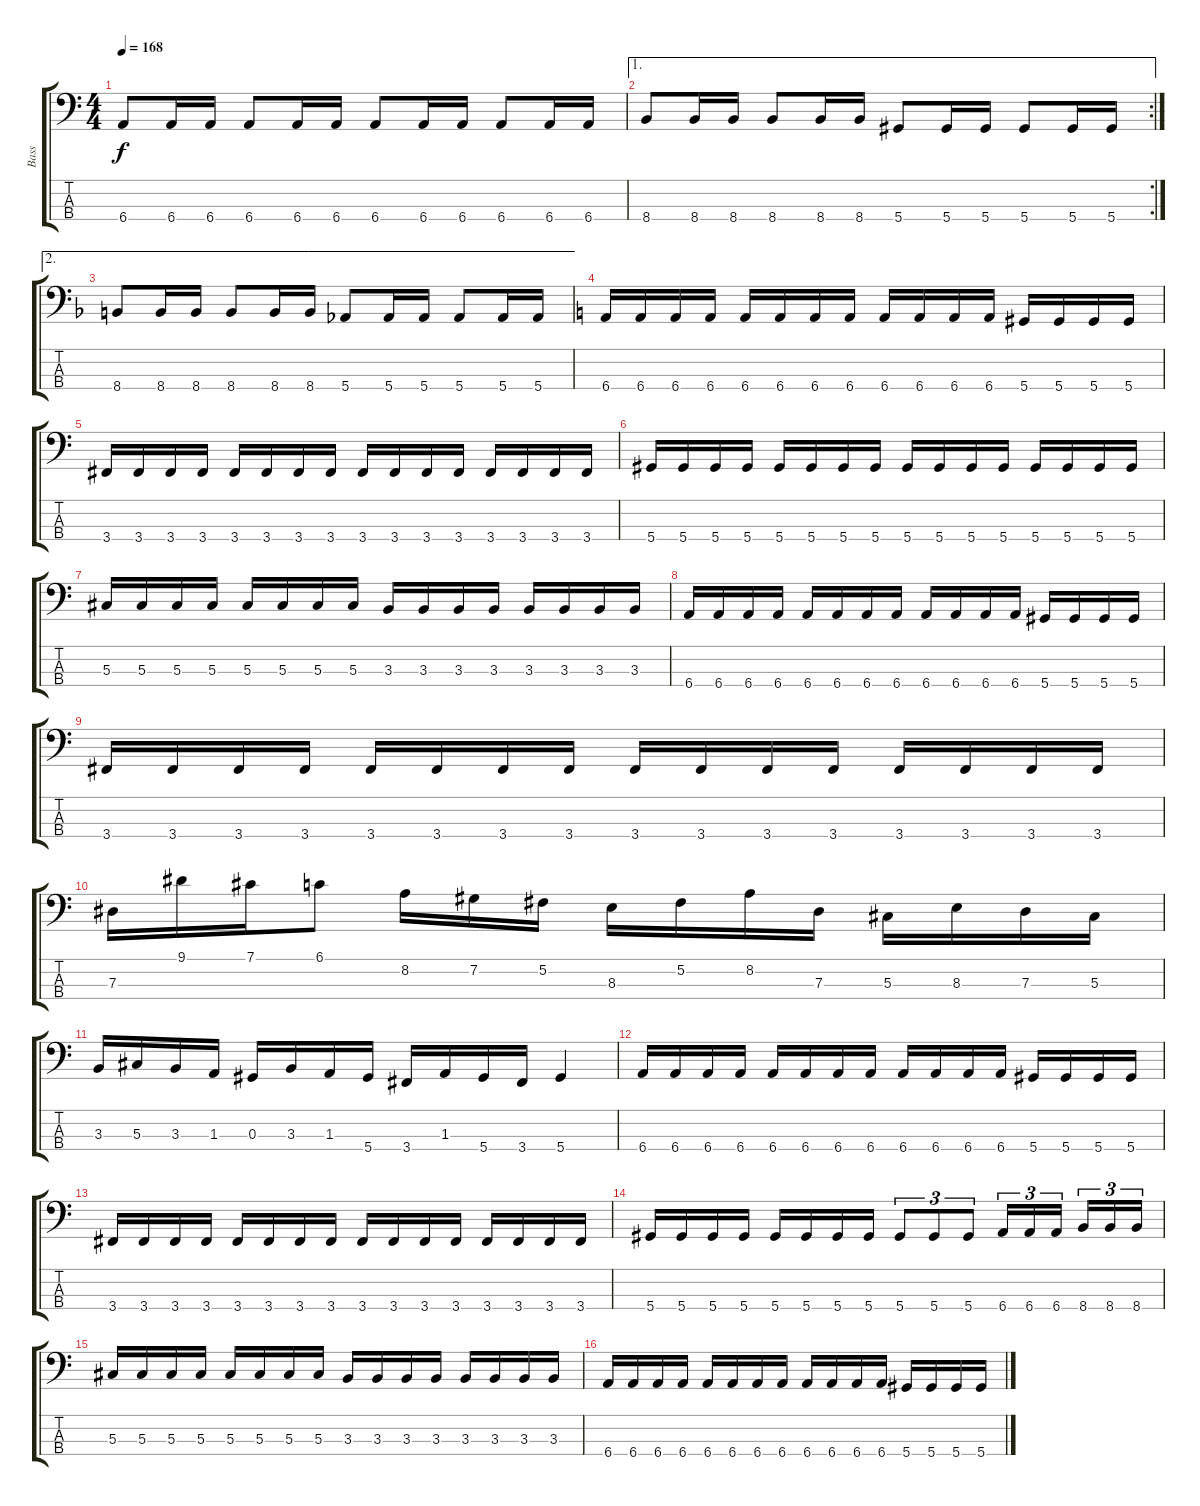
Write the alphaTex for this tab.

\track ("Bass" "Bass") {instrument electricbassfinger}
\staff {score tabs}
\tuning (Gb2 Db2 Ab1 Eb1) {hide}
\ts (4 4)
\tempo 168
\clef f4
\ks c
6.4.8{dy f} 6.4.16 6.4.16 6.4.8 6.4.16 6.4.16 6.4.8 6.4.16 6.4.16 6.4.8 6.4.16 6.4.16 |
\ae 1
\rc 2
8.4.8 8.4.16 8.4.16 8.4.8 8.4.16 8.4.16 5.4.8 5.4.16 5.4.16 5.4.8 5.4.16 5.4.16 |
\ae 2
\ks f
8.4.8 8.4.16 8.4.16 8.4.8 8.4.16 8.4.16 5.4.8 5.4.16 5.4.16 5.4.8 5.4.16 5.4.16 |
\ks c
6.4.16 6.4.16 6.4.16 6.4.16 6.4.16 6.4.16 6.4.16 6.4.16 6.4.16 6.4.16 6.4.16 6.4.16 5.4.16 5.4.16 5.4.16 5.4.16 |
3.4.16 3.4.16 3.4.16 3.4.16 3.4.16 3.4.16 3.4.16 3.4.16 3.4.16 3.4.16 3.4.16 3.4.16 3.4.16 3.4.16 3.4.16 3.4.16 |
5.4.16 5.4.16 5.4.16 5.4.16 5.4.16 5.4.16 5.4.16 5.4.16 5.4.16 5.4.16 5.4.16 5.4.16 5.4.16 5.4.16 5.4.16 5.4.16 |
5.3.16 5.3.16 5.3.16 5.3.16 5.3.16 5.3.16 5.3.16 5.3.16 3.3.16 3.3.16 3.3.16 3.3.16 3.3.16 3.3.16 3.3.16 3.3.16 |
6.4.16 6.4.16 6.4.16 6.4.16 6.4.16 6.4.16 6.4.16 6.4.16 6.4.16 6.4.16 6.4.16 6.4.16 5.4.16 5.4.16 5.4.16 5.4.16 |
3.4.16 3.4.16 3.4.16 3.4.16 3.4.16 3.4.16 3.4.16 3.4.16 3.4.16 3.4.16 3.4.16 3.4.16 3.4.16 3.4.16 3.4.16 3.4.16 |
7.3.16 9.1.16 7.1.16 6.1.8 8.2.16 7.2.16 5.2.16 8.3.16 5.2.16 8.2.16 7.3.16 5.3.16 8.3.16 7.3.16 5.3.16 |
3.3.16 5.3.16 3.3.16 1.3.16 0.3.16 3.3.16 1.3.16 5.4.16 3.4.16 1.3.16 5.4.16 3.4.16 5.4.4 |
6.4.16 6.4.16 6.4.16 6.4.16 6.4.16 6.4.16 6.4.16 6.4.16 6.4.16 6.4.16 6.4.16 6.4.16 5.4.16 5.4.16 5.4.16 5.4.16 |
3.4.16 3.4.16 3.4.16 3.4.16 3.4.16 3.4.16 3.4.16 3.4.16 3.4.16 3.4.16 3.4.16 3.4.16 3.4.16 3.4.16 3.4.16 3.4.16 |
5.4.16 5.4.16 5.4.16 5.4.16 5.4.16 5.4.16 5.4.16 5.4.16 5.4.8{tu (3 2)} 5.4.8{tu (3 2)} 5.4.8{tu (3 2)} 6.4.16{tu (3 2)} 6.4.16{tu (3 2)} 6.4.16{tu (3 2) beam splitsecondary} 8.4.16{tu (3 2)} 8.4.16{tu (3 2)} 8.4.16{tu (3 2)} |
5.3.16 5.3.16 5.3.16 5.3.16 5.3.16 5.3.16 5.3.16 5.3.16 3.3.16 3.3.16 3.3.16 3.3.16 3.3.16 3.3.16 3.3.16 3.3.16 |
6.4.16 6.4.16 6.4.16 6.4.16 6.4.16 6.4.16 6.4.16 6.4.16 6.4.16 6.4.16 6.4.16 6.4.16 5.4.16 5.4.16 5.4.16 5.4.16
